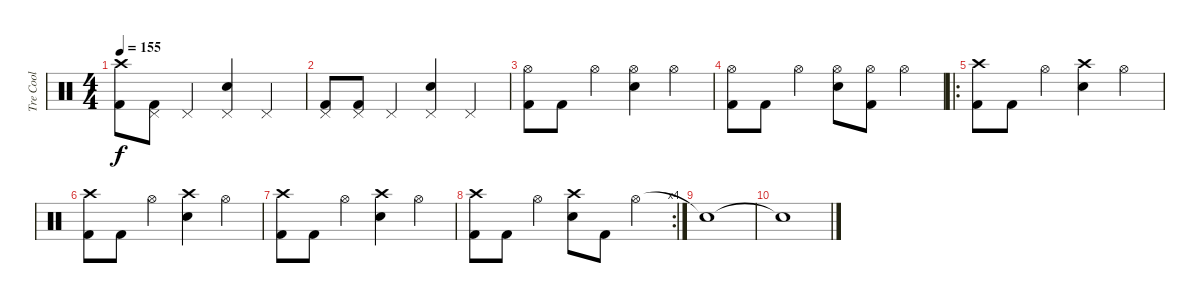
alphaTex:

\track ("Tre Cool" "Tre Cool") {instrument percussion}
\staff {score}
\articulation defaults
\ts (4 4)
\tempo 155
\clef neutral
\ks c
("Kick (hit) 2" "Crash high (hit)").8{dy f} ("Kick (hit) 2" "Pedal Hi-Hat (hit)").8 "Pedal Hi-Hat (hit)".4 ("Electric Snare (hit)" "Pedal Hi-Hat (hit)").4 "Pedal Hi-Hat (hit)".4 |
("Kick (hit) 2" "Pedal Hi-Hat (hit)").8 ("Kick (hit) 2" "Pedal Hi-Hat (hit)").8 "Pedal Hi-Hat (hit)".4 ("Electric Snare (hit)" "Pedal Hi-Hat (hit)").4 "Pedal Hi-Hat (hit)".4 |
("Kick (hit) 2" "Hi-Hat (open)").8 "Kick (hit) 2".8 "Hi-Hat (open)".4 ("Electric Snare (hit)" "Hi-Hat (open)").4 "Hi-Hat (open)".4 |
("Kick (hit) 2" "Hi-Hat (open)").8 "Kick (hit) 2".8 "Hi-Hat (open)".4 ("Electric Snare (hit)" "Hi-Hat (open)").8 ("Kick (hit) 2" "Hi-Hat (open)").8 "Hi-Hat (open)".4 |
\ro
("Kick (hit) 2" "Crash high (hit)").8 "Kick (hit) 2".8 "Hi-Hat (open)".4 ("Electric Snare (hit)" "Crash high (hit)").4 "Hi-Hat (open)".4 |
("Kick (hit) 2" "Crash high (hit)").8 "Kick (hit) 2".8 "Hi-Hat (open)".4 ("Electric Snare (hit)" "Crash high (hit)").4 "Hi-Hat (open)".4 |
("Kick (hit) 2" "Crash high (hit)").8 "Kick (hit) 2".8 "Hi-Hat (open)".4 ("Electric Snare (hit)" "Crash high (hit)").4 "Hi-Hat (open)".4 |
\rc 4
("Kick (hit) 2" "Crash high (hit)").8 "Kick (hit) 2".8 "Hi-Hat (open)".4 ("Electric Snare (hit)" "Crash high (hit)").8 "Kick (hit) 2".8 "Hi-Hat (open)".4 |
"Snare (hit)"{t}.1 |
"Snare (hit)"{t}.1
